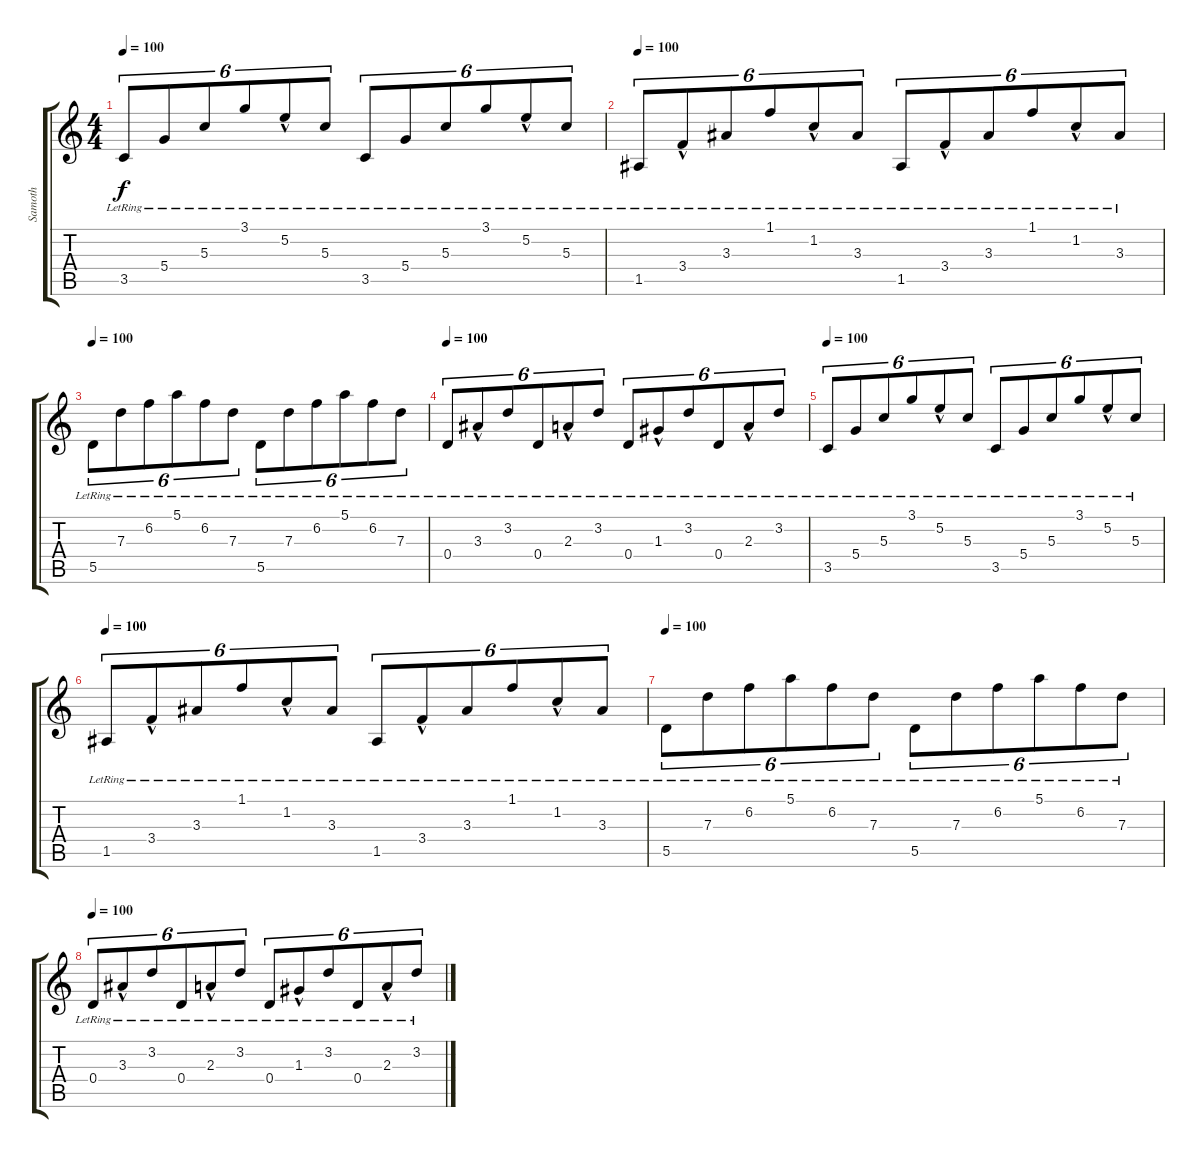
\track ("Samoth" "Samoth") {instrument overdrivenguitar}
\staff {score tabs}
\tuning (E4 B3 G3 D3 A2 E2) {hide}
\ts (4 4)
\tempo 100
\clef g2
\ks c
3.5{lr}.8{tu (6 4) dy f} 5.4{lr}.8{tu (6 4)} 5.3{lr}.8{tu (6 4)} 3.1{lr}.8{tu (6 4)} 5.2{hac lr}.8{tu (6 4)} 5.3{lr}.8{tu (6 4)} 3.5{lr}.8{tu (6 4)} 5.4{lr}.8{tu (6 4)} 5.3{lr}.8{tu (6 4)} 3.1{lr}.8{tu (6 4)} 5.2{hac lr}.8{tu (6 4)} 5.3{lr}.8{tu (6 4)} |
\tempo 100
1.5{lr}.8{tu (6 4)} 3.4{hac lr}.8{tu (6 4)} 3.3{lr}.8{tu (6 4)} 1.1{lr}.8{tu (6 4)} 1.2{hac lr}.8{tu (6 4)} 3.3{lr}.8{tu (6 4)} 1.5{lr}.8{tu (6 4)} 3.4{hac lr}.8{tu (6 4)} 3.3{lr}.8{tu (6 4)} 1.1{lr}.8{tu (6 4)} 1.2{hac lr}.8{tu (6 4)} 3.3{lr}.8{tu (6 4)} |
\tempo 100
5.5{lr}.8{tu (6 4)} 7.3{lr}.8{tu (6 4)} 6.2{lr}.8{tu (6 4)} 5.1{lr}.8{tu (6 4)} 6.2{lr}.8{tu (6 4)} 7.3{lr}.8{tu (6 4)} 5.5{lr}.8{tu (6 4)} 7.3{lr}.8{tu (6 4)} 6.2{lr}.8{tu (6 4)} 5.1{lr}.8{tu (6 4)} 6.2{lr}.8{tu (6 4)} 7.3{lr}.8{tu (6 4)} |
\tempo 100
0.4{lr}.8{tu (6 4)} 3.3{hac lr}.8{tu (6 4)} 3.2{lr}.8{tu (6 4)} 0.4{lr}.8{tu (6 4)} 2.3{hac lr}.8{tu (6 4)} 3.2{lr}.8{tu (6 4)} 0.4{lr}.8{tu (6 4)} 1.3{hac lr}.8{tu (6 4)} 3.2{lr}.8{tu (6 4)} 0.4{lr}.8{tu (6 4)} 2.3{hac lr}.8{tu (6 4)} 3.2{lr}.8{tu (6 4)} |
\tempo 100
3.5{lr}.8{tu (6 4)} 5.4{lr}.8{tu (6 4)} 5.3{lr}.8{tu (6 4)} 3.1{lr}.8{tu (6 4)} 5.2{hac lr}.8{tu (6 4)} 5.3{lr}.8{tu (6 4)} 3.5{lr}.8{tu (6 4)} 5.4{lr}.8{tu (6 4)} 5.3{lr}.8{tu (6 4)} 3.1{lr}.8{tu (6 4)} 5.2{hac lr}.8{tu (6 4)} 5.3{lr}.8{tu (6 4)} |
\tempo 100
1.5{lr}.8{tu (6 4)} 3.4{hac lr}.8{tu (6 4)} 3.3{lr}.8{tu (6 4)} 1.1{lr}.8{tu (6 4)} 1.2{hac lr}.8{tu (6 4)} 3.3{lr}.8{tu (6 4)} 1.5{lr}.8{tu (6 4)} 3.4{hac lr}.8{tu (6 4)} 3.3{lr}.8{tu (6 4)} 1.1{lr}.8{tu (6 4)} 1.2{hac lr}.8{tu (6 4)} 3.3{lr}.8{tu (6 4)} |
\tempo 100
5.5{lr}.8{tu (6 4)} 7.3{lr}.8{tu (6 4)} 6.2{lr}.8{tu (6 4)} 5.1{lr}.8{tu (6 4)} 6.2{lr}.8{tu (6 4)} 7.3{lr}.8{tu (6 4)} 5.5{lr}.8{tu (6 4)} 7.3{lr}.8{tu (6 4)} 6.2{lr}.8{tu (6 4)} 5.1{lr}.8{tu (6 4)} 6.2{lr}.8{tu (6 4)} 7.3{lr}.8{tu (6 4)} |
\tempo 100
0.4{lr}.8{tu (6 4)} 3.3{hac lr}.8{tu (6 4)} 3.2{lr}.8{tu (6 4)} 0.4{lr}.8{tu (6 4)} 2.3{hac lr}.8{tu (6 4)} 3.2{lr}.8{tu (6 4)} 0.4{lr}.8{tu (6 4)} 1.3{hac lr}.8{tu (6 4)} 3.2{lr}.8{tu (6 4)} 0.4{lr}.8{tu (6 4)} 2.3{hac lr}.8{tu (6 4)} 3.2{lr}.8{tu (6 4)}
